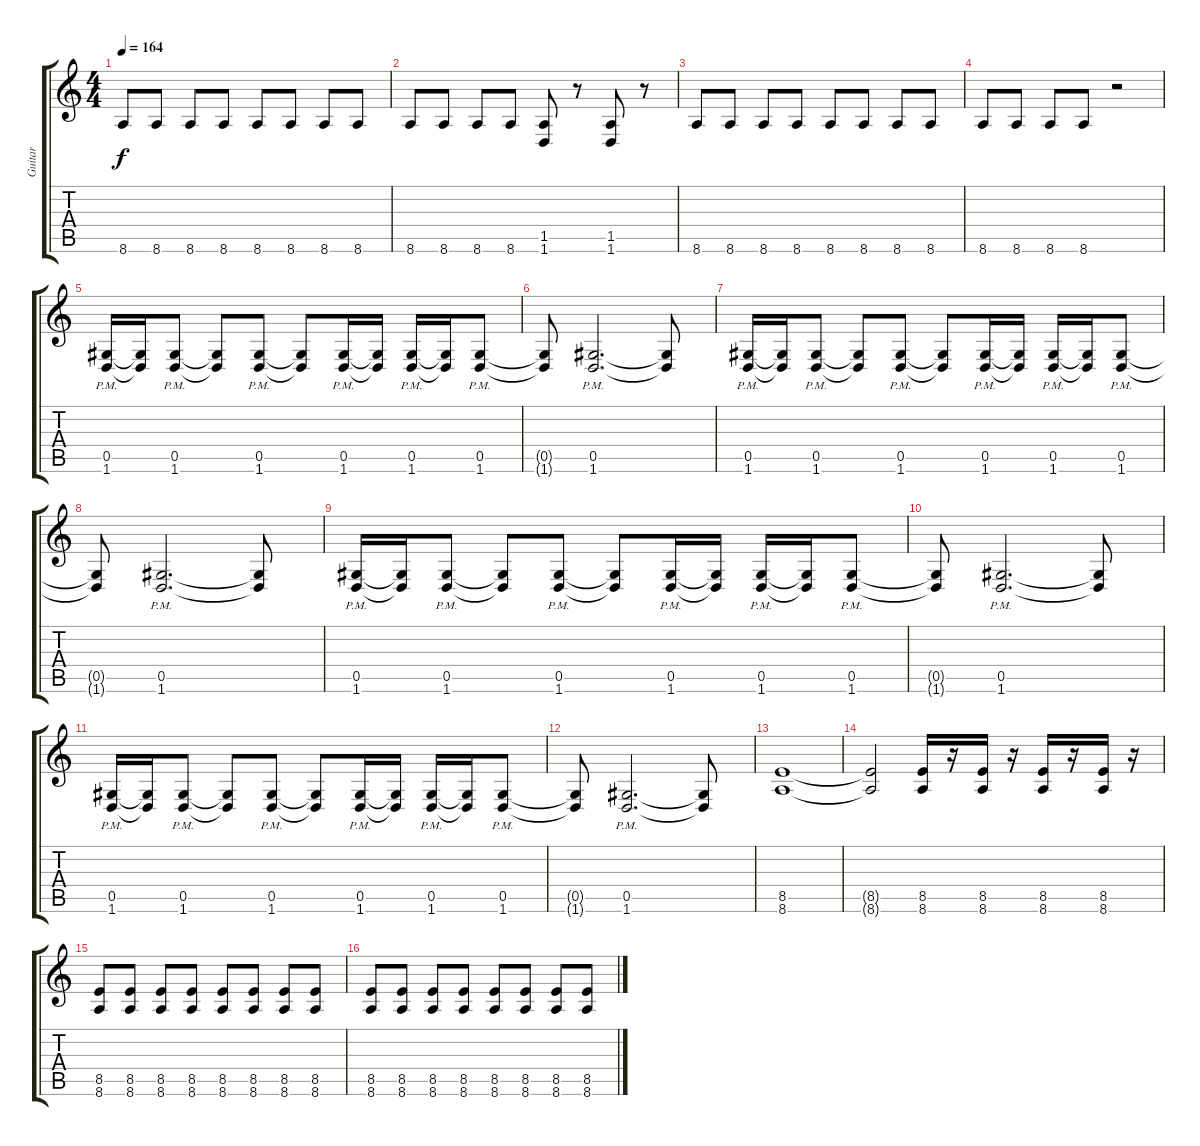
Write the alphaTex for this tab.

\track ("Guitar" "Guitar") {instrument distortionguitar}
\staff {score tabs}
\tuning (Eb4 Bb3 Gb3 Db3 Ab2 Db2) {hide}
\ts (4 4)
\tempo 164
\clef g2
\ks c
8.6.8{dy f} 8.6.8 8.6.8 8.6.8 8.6.8 8.6.8 8.6.8 8.6.8 |
8.6.8 8.6.8 8.6.8 8.6.8 (1.5 1.6).8 r.8 (1.5 1.6).8 r.8 |
8.6.8 8.6.8 8.6.8 8.6.8 8.6.8 8.6.8 8.6.8 8.6.8 |
8.6.8 8.6.8 8.6.8 8.6.8 r.2 |
(0.5{pm} 1.6{pm}).16 (0.5{t} 1.6{t}).16 (0.5{pm} 1.6{pm}).8 (0.5{t} 1.6{t}).8 (0.5{pm} 1.6{pm}).8 (0.5{t} 1.6{t}).8 (0.5{pm} 1.6{pm}).16 (0.5{t} 1.6{t}).16 (0.5{pm} 1.6{pm}).16 (0.5{t} 1.6{t}).16 (0.5{pm} 1.6{pm}).8 |
(0.5{t} 1.6{t}).8 (0.5{pm} 1.6{pm}).2{d} (0.5{t} 1.6{t}).8 |
(0.5{pm} 1.6{pm}).16 (0.5{t} 1.6{t}).16 (0.5{pm} 1.6{pm}).8 (0.5{t} 1.6{t}).8 (0.5{pm} 1.6{pm}).8 (0.5{t} 1.6{t}).8 (0.5{pm} 1.6{pm}).16 (0.5{t} 1.6{t}).16 (0.5{pm} 1.6{pm}).16 (0.5{t} 1.6{t}).16 (0.5{pm} 1.6{pm}).8 |
(0.5{t} 1.6{t}).8 (0.5{pm} 1.6{pm}).2{d} (0.5{t} 1.6{t}).8 |
(0.5{pm} 1.6{pm}).16 (0.5{t} 1.6{t}).16 (0.5{pm} 1.6{pm}).8 (0.5{t} 1.6{t}).8 (0.5{pm} 1.6{pm}).8 (0.5{t} 1.6{t}).8 (0.5{pm} 1.6{pm}).16 (0.5{t} 1.6{t}).16 (0.5{pm} 1.6{pm}).16 (0.5{t} 1.6{t}).16 (0.5{pm} 1.6{pm}).8 |
(0.5{t} 1.6{t}).8 (0.5{pm} 1.6{pm}).2{d} (0.5{t} 1.6{t}).8 |
(0.5{pm} 1.6{pm}).16 (0.5{t} 1.6{t}).16 (0.5{pm} 1.6{pm}).8 (0.5{t} 1.6{t}).8 (0.5{pm} 1.6{pm}).8 (0.5{t} 1.6{t}).8 (0.5{pm} 1.6{pm}).16 (0.5{t} 1.6{t}).16 (0.5{pm} 1.6{pm}).16 (0.5{t} 1.6{t}).16 (0.5{pm} 1.6{pm}).8 |
(0.5{t} 1.6{t}).8 (0.5{pm} 1.6{pm}).2{d} (0.5{t} 1.6{t}).8 |
(8.5 8.6).1{volume 8} |
(8.5{t} 8.6{t}).2 (8.5 8.6).16 r.16 (8.5 8.6).16 r.16 (8.5 8.6).16 r.16 (8.5 8.6).16 r.16 |
(8.5 8.6).8{volume 13} (8.5 8.6).8 (8.5 8.6).8 (8.5 8.6).8 (8.5 8.6).8 (8.5 8.6).8 (8.5 8.6).8 (8.5 8.6).8 |
(8.5 8.6).8 (8.5 8.6).8 (8.5 8.6).8 (8.5 8.6).8 (8.5 8.6).8 (8.5 8.6).8 (8.5 8.6).8 (8.5 8.6).8
